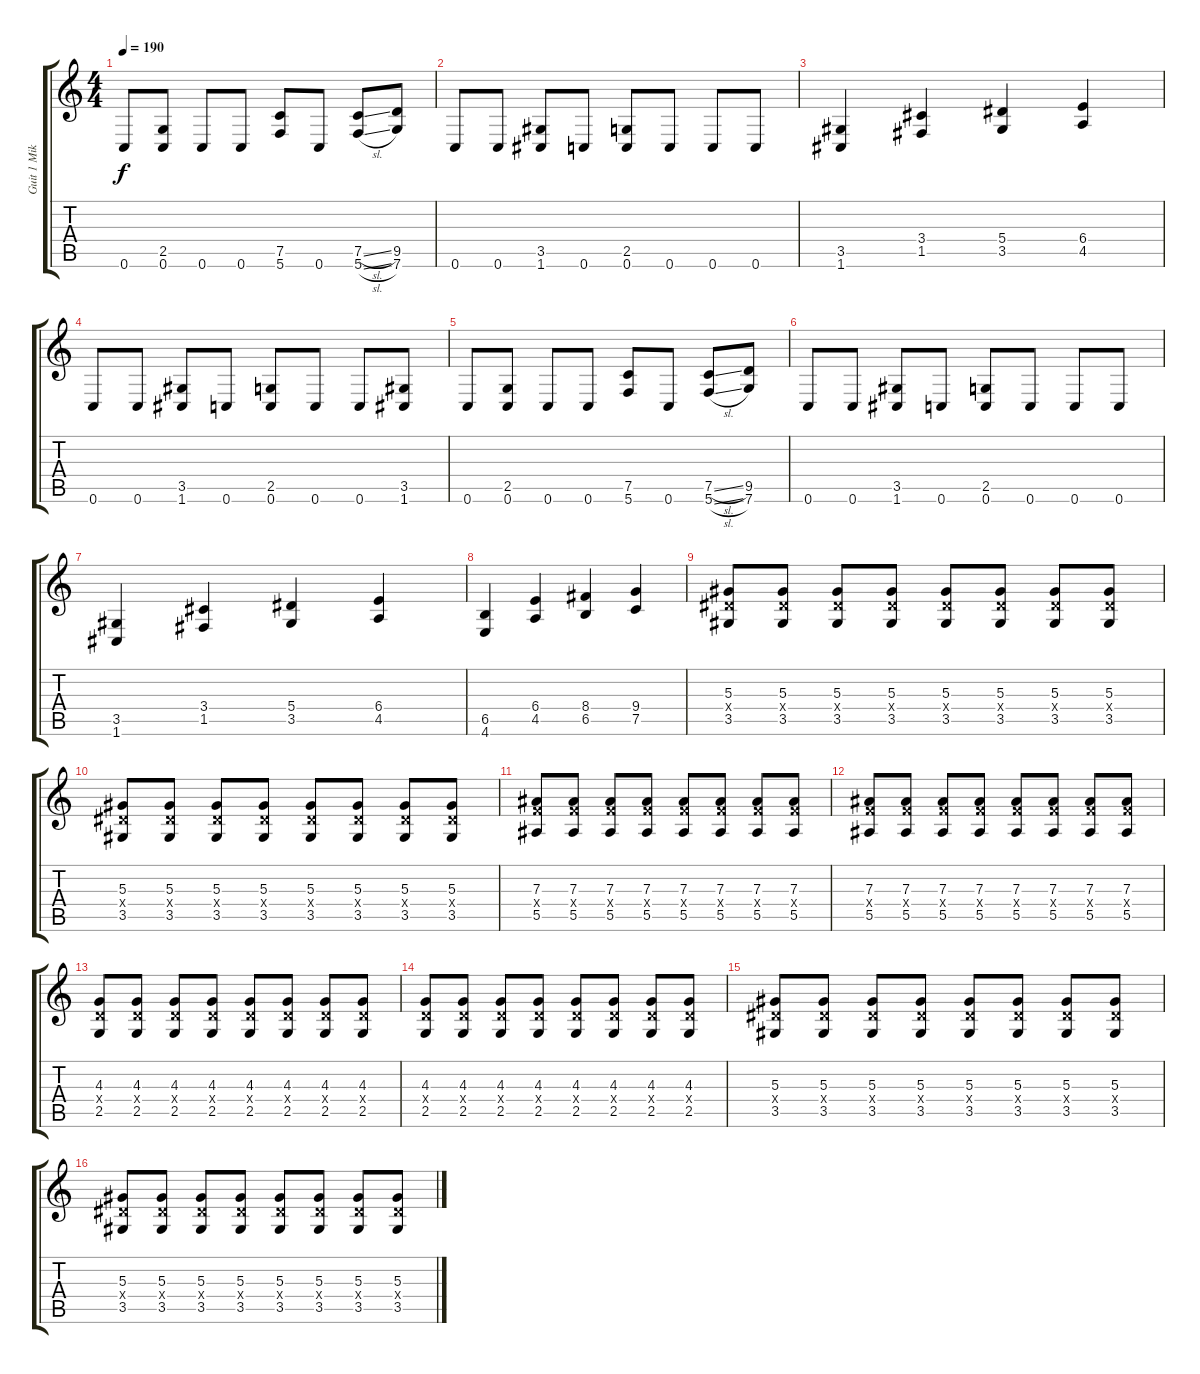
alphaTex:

\track ("Guit 1 Mike" "Guit 1 Mik") {instrument distortionguitar}
\staff {score tabs}
\tuning (C4 G3 Eb3 Bb2 F2 C2) {hide}
\ts (4 4)
\tempo 190
\clef g2
\ks c
0.6.8{dy f} (2.5 0.6).8 0.6.8 0.6.8 (7.5 5.6).8 0.6.8 (7.5{sl} 5.6{sl}).8 (9.5 7.6).8 |
0.6.8 0.6.8 (3.5 1.6).8 0.6.8 (2.5 0.6).8 0.6.8 0.6.8 0.6.8 |
(3.5 1.6).4 (3.4 1.5).4 (5.4 3.5).4 (6.4 4.5).4 |
0.6.8 0.6.8 (3.5 1.6).8 0.6.8 (2.5 0.6).8 0.6.8 0.6.8 (3.5 1.6).8 |
0.6.8 (2.5 0.6).8 0.6.8 0.6.8 (7.5 5.6).8 0.6.8 (7.5{sl} 5.6{sl}).8 (9.5 7.6).8 |
0.6.8 0.6.8 (3.5 1.6).8 0.6.8 (2.5 0.6).8 0.6.8 0.6.8 0.6.8 |
(3.5 1.6).4 (3.4 1.5).4 (5.4 3.5).4 (6.4 4.5).4 |
(6.5 4.6).4 (6.4 4.5).4 (8.4 6.5).4 (9.4 7.5).4 |
(5.3 5.4{x} 3.5).8 (5.3 5.4{x} 3.5).8 (5.3 5.4{x} 3.5).8 (5.3 5.4{x} 3.5).8 (5.3 5.4{x} 3.5).8 (5.3 5.4{x} 3.5).8 (5.3 5.4{x} 3.5).8 (5.3 5.4{x} 3.5).8 |
(5.3 5.4{x} 3.5).8 (5.3 5.4{x} 3.5).8 (5.3 5.4{x} 3.5).8 (5.3 5.4{x} 3.5).8 (5.3 5.4{x} 3.5).8 (5.3 5.4{x} 3.5).8 (5.3 5.4{x} 3.5).8 (5.3 5.4{x} 3.5).8 |
(7.3 7.4{x} 5.5).8 (7.3 7.4{x} 5.5).8 (7.3 7.4{x} 5.5).8 (7.3 7.4{x} 5.5).8 (7.3 7.4{x} 5.5).8 (7.3 7.4{x} 5.5).8 (7.3 7.4{x} 5.5).8 (7.3 7.4{x} 5.5).8 |
(7.3 7.4{x} 5.5).8 (7.3 7.4{x} 5.5).8 (7.3 7.4{x} 5.5).8 (7.3 7.4{x} 5.5).8 (7.3 7.4{x} 5.5).8 (7.3 7.4{x} 5.5).8 (7.3 7.4{x} 5.5).8 (7.3 7.4{x} 5.5).8 |
(4.3 4.4{x} 2.5).8 (4.3 4.4{x} 2.5).8 (4.3 4.4{x} 2.5).8 (4.3 4.4{x} 2.5).8 (4.3 4.4{x} 2.5).8 (4.3 4.4{x} 2.5).8 (4.3 4.4{x} 2.5).8 (4.3 4.4{x} 2.5).8 |
(4.3 4.4{x} 2.5).8 (4.3 4.4{x} 2.5).8 (4.3 4.4{x} 2.5).8 (4.3 4.4{x} 2.5).8 (4.3 4.4{x} 2.5).8 (4.3 4.4{x} 2.5).8 (4.3 4.4{x} 2.5).8 (4.3 4.4{x} 2.5).8 |
(5.3 5.4{x} 3.5).8 (5.3 5.4{x} 3.5).8 (5.3 5.4{x} 3.5).8 (5.3 5.4{x} 3.5).8 (5.3 5.4{x} 3.5).8 (5.3 5.4{x} 3.5).8 (5.3 5.4{x} 3.5).8 (5.3 5.4{x} 3.5).8 |
(5.3 5.4{x} 3.5).8 (5.3 5.4{x} 3.5).8 (5.3 5.4{x} 3.5).8 (5.3 5.4{x} 3.5).8 (5.3 5.4{x} 3.5).8 (5.3 5.4{x} 3.5).8 (5.3 5.4{x} 3.5).8 (5.3 5.4{x} 3.5).8
